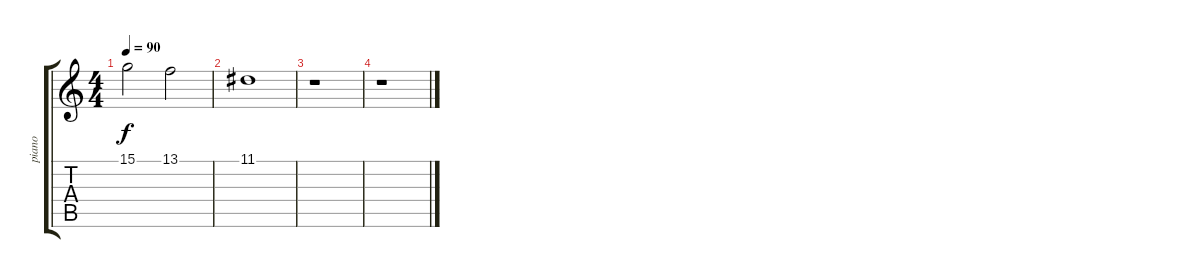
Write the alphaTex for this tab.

\track ("piano" "piano") {instrument acousticgrandpiano}
\staff {score tabs}
\tuning (E4 B3 G3 D3 A2 E2) {hide}
\ts (4 4)
\tempo 90
\clef g2
\ks c
15.1.2{dy f} 13.1.2 |
11.1.1 |
r.1 |
r.1
